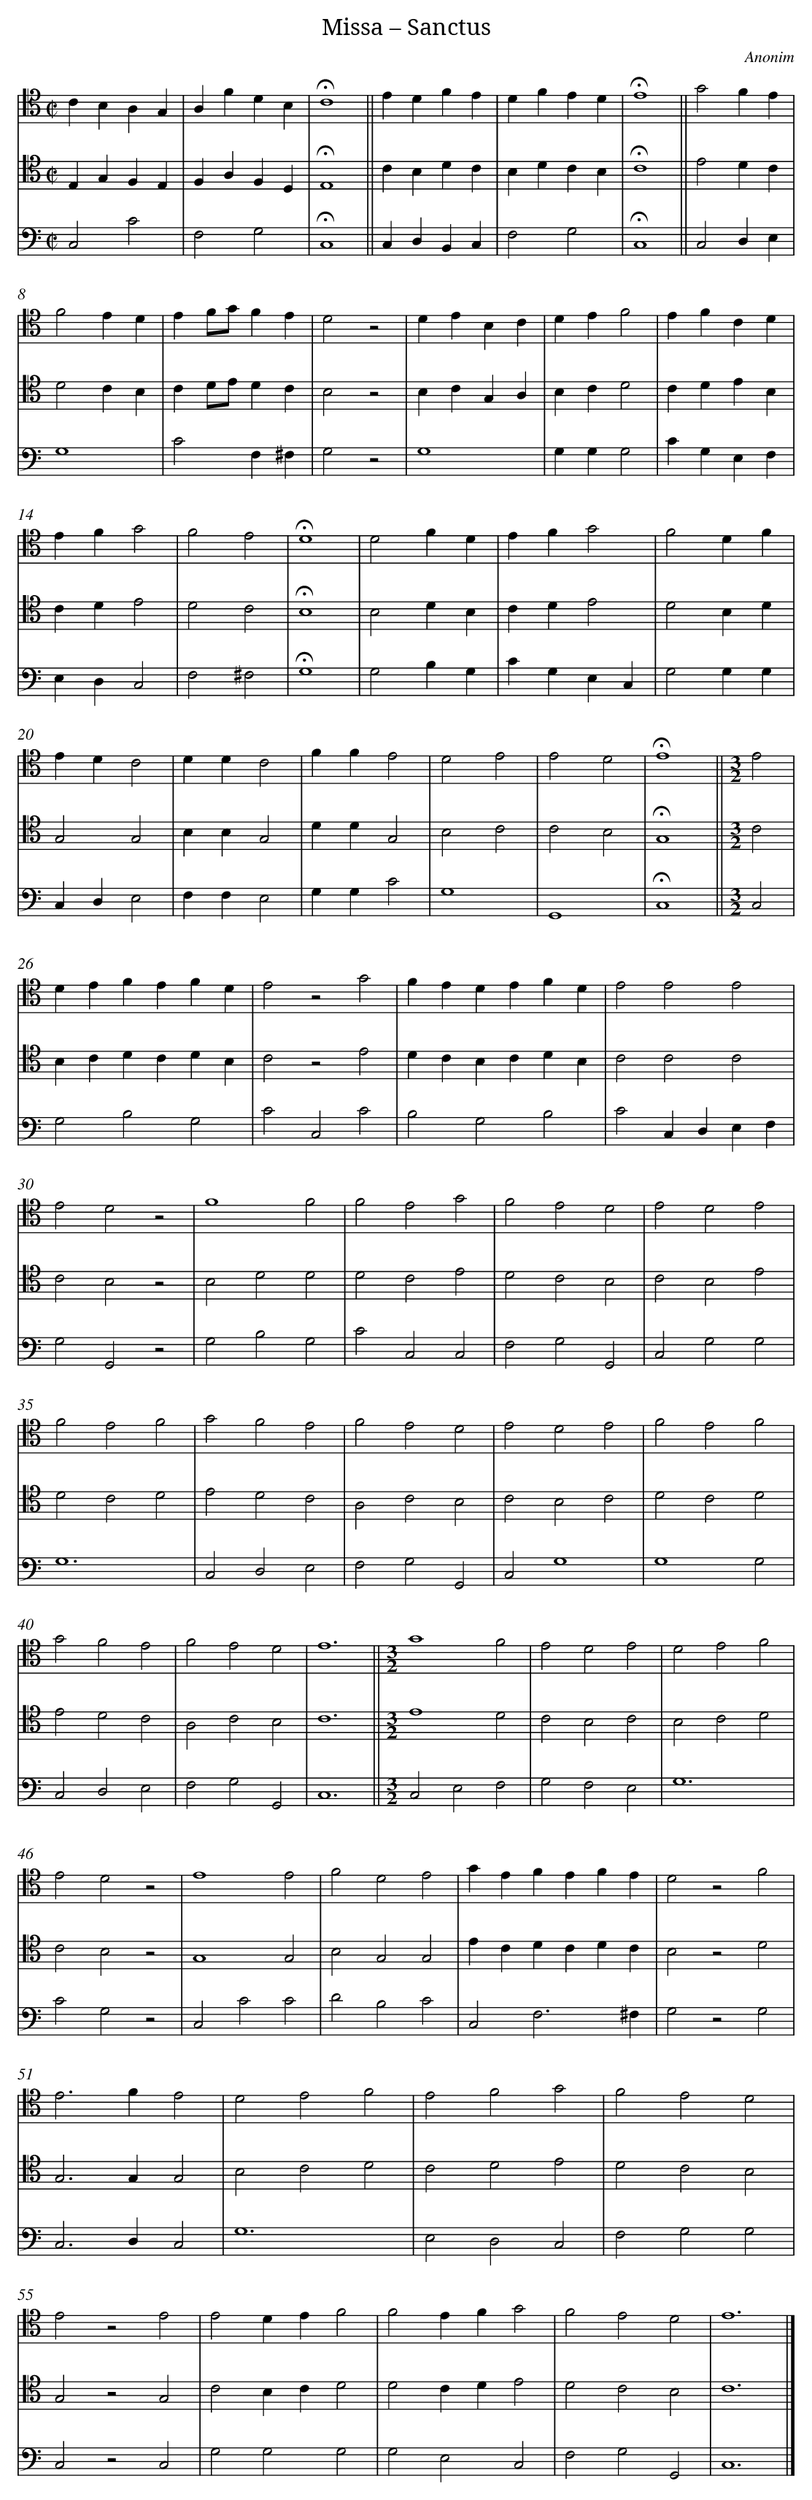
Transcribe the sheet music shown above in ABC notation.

X:1
T: Missa – Sanctus
C: Anonim
L: 1/4
M: C|
V: 1 clef=tenor
V: 2 clef=tenor
V: 3 clef=bass
K: C
[V:1] CB,A,G, |
[V:2] E,G,F,E, |
[V:3] C,2C2 |
[V:1] A,FDB, |
[V:2] F,A,F,D, |
[V:3] F,2G,2 |
[V:1] !fermata!C4 ||
[V:2] !fermata!E,4 ||
[V:3] !fermata!C,4 ||
[V:1] EDFE |
[V:2] CB,DC |
[V:3] C,D,B,,C, |
[V:1] DFED |
[V:2] B,DCB, |
[V:3] F,2G,2 |
[V:1] !fermata!E4 ||
[V:2] !fermata!C4 ||
[V:3] !fermata!C,4 ||
[V:1] G2FE |
[V:2] E2DC |
[V:3] C,2D,E, |
[V:1] F2ED |
[V:2] D2CB, |
[V:3] G,4 |
[V:1] EF/G/FE |
[V:2] CD/E/DC |
[V:3] C2F,^F, |
[V:1] D2z2 |
[V:2] B,2z2 |
[V:3] G,2z2 |
[V:1] DEB,C |
[V:2] B,CG,A, |
[V:3] G,4 |
[V:1] DEF2 |
[V:2] B,CD2 |
[V:3] G,G,G,2 |
[V:1] EFCD |
[V:2] CDEB, |
[V:3] CG,E,F, |
[V:1] EFG2 |
[V:2] CDE2 |
[V:3] E,D,C,2 |
[V:1] F2E2 |
[V:2] D2C2 |
[V:3] F,2^F,2 |
[V:1] !fermata!D4 |
[V:2] !fermata!B,4 |
[V:3] !fermata!G,4 |
[V:1] D2FD |
[V:2] B,2DB, |
[V:3] G,2B,G, |
[V:1] EFG2 |
[V:2] CDE2 |
[V:3] CG,E,C, |
[V:1] F2DF |
[V:2] D2B,D |
[V:3] G,2G,G, |
[V:1] EDC2 |
[V:2] G,2G,2 |
[V:3] C,D,E,2 |
[V:1] DDC2 |
[V:2] B,B,G,2 |
[V:3] F,F,E,2 |
[V:1] FFE2 |
[V:2] DDG,2 |
[V:3] G,G,C2 |
[V:1] D2E2 |
[V:2] B,2C2 |
[V:3] G,4 |
[V:1] E2D2 |
[V:2] C2B,2 |
[V:3] G,,4 |
[V:1] !fermata!E4 ||
[V:2] !fermata!G,4 ||
[V:3] !fermata!C,4 ||
[V:1] [M:3/2]E2 |
[V:2] [M:3/2]C2 |
[V:3] [M:3/2]C,2 |
[V:1] DEFEFD |
[V:2] B,CDCDB, |
[V:3] G,2B,2G,2 |
[V:1] E2z2G2 |
[V:2] C2z2E2 |
[V:3] C2C,2C2 |
[V:1] FEDEFD |
[V:2] DCB,CDB, |
[V:3] B,2G,2B,2 |
[V:1] E2E2E2 |
[V:2] C2C2C2 |
[V:3] C2C,D,E,F, |
[V:1] E2D2z2 |
[V:2] C2B,2z2 |
[V:3] G,2G,,2z2 |
[V:1] F4F2 |
[V:2] B,2D2D2 |
[V:3] G,2B,2G,2 |
[V:1] F2E2G2 |
[V:2] D2C2E2 |
[V:3] C2C,2C,2 |
[V:1] F2E2D2 |
[V:2] D2C2B,2 |
[V:3] F,2G,2G,,2 |
[V:1] E2D2E2 |
[V:2] C2B,2E2 |
[V:3] C,2G,2G,2 |
[V:1] F2E2F2 |
[V:2] D2C2D2 |
[V:3] G,6 |
[V:1] G2F2E2 |
[V:2] E2D2C2 |
[V:3] C,2D,2E,2 |
[V:1] F2E2D2 |
[V:2] A,2C2B,2 |
[V:3] F,2G,2G,,2 |
[V:1] E2D2E2 |
[V:2] C2B,2C2 |
[V:3] C,2G,4 |
[V:1] F2E2F2 |
[V:2] D2C2D2 |
[V:3] G,4G,2 |
[V:1] G2F2E2 |
[V:2] E2D2C2 |
[V:3] C,2D,2E,2 |
[V:1] F2E2D2 |
[V:2] A,2C2B,2 |
[V:3] F,2G,2G,,2 |
[V:1] E6 ||
[V:2] C6 ||
[V:3] C,6 ||
[V:1] [M:3/2]G4F2 |
[V:2] [M:3/2]E4D2 |
[V:3] [M:3/2]C,2E,2F,2 |
[V:1] E2D2E2 |
[V:2] C2B,2C2 |
[V:3] G,2F,2E,2 |
[V:1] D2E2F2 |
[V:2] B,2C2D2 |
[V:3] G,6 |
[V:1] E2D2z2 |
[V:2] C2B,2z2 |
[V:3] C2G,2z2 |
[V:1] E4E2 |
[V:2] G,4G,2 |
[V:3] C,2C2C2 |
[V:1] F2D2E2 |
[V:2] B,2G,2G,2 |
[V:3] D2B,2C2 |
[V:1] GEFEFE |
[V:2] ECDCDC |
[V:3] C,2F,3^F, |
[V:1] D2z2F2 |
[V:2] B,2z2D2 |
[V:3] G,2z2G,2 |
[V:1] E2>F2E2 |
[V:2] G,2>G,2G,2 |
[V:3] C,2>D,2C,2 |
[V:1] D2E2F2 |
[V:2] B,2C2D2 |
[V:3] G,6 |
[V:1] E2F2G2 |
[V:2] C2D2E2 |
[V:3] E,2D,2C,2 |
[V:1] F2E2D2 |
[V:2] D2C2B,2 |
[V:3] F,2G,2G,2 |
[V:1] E2z2E2 |
[V:2] G,2z2G,2 |
[V:3] C,2z2C,2 |
[V:1] E2DEF2 |
[V:2] C2B,CD2 |
[V:3] G,2G,2G,2 |
[V:1] F2EFG2 |
[V:2] D2CDE2 |
[V:3] G,2E,2C,2 |
[V:1] F2E2D2 |
[V:2] D2C2B,2 |
[V:3] F,2G,2G,,2 |
[V:1] E6 |]
[V:2] C6 |]
[V:3] C,6 |]
